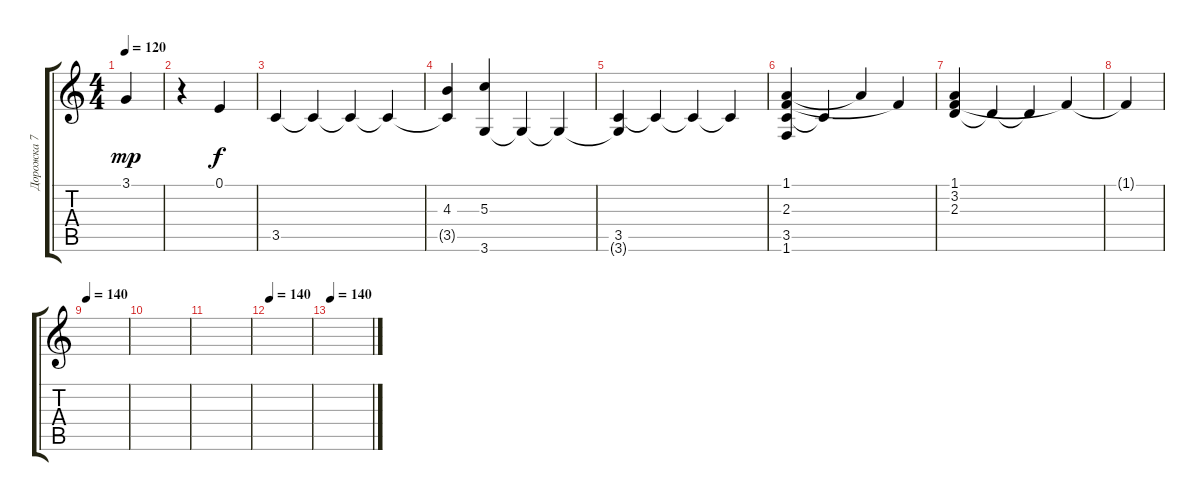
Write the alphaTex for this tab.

\track ("Дорожка 7" "Дорожка 7") {instrument stringensemble2}
\staff {score tabs}
\tuning (E4 B3 G4 D4 A3 E3) {hide}
\ts (4 4)
\tempo 120
\clef g2
\ks c
3.1.4{dy mp instrument stringensemble2} |
r.4 0.1.4{dy f} |
3.5.4 3.5{t}.4 3.5{t}.4 3.5{t}.4 |
(4.3 3.5{t}).4 (5.3 3.6).4 3.6{t}.4 3.6{t}.4 |
(3.5 3.6{t}).4 3.5{t}.4 3.5{t}.4 3.5{t}.4 |
(1.1 2.3 3.5 1.6).4 3.5{t}.4 2.3{t}.4 1.1{t}.4 |
(1.1 3.2 2.3).4 3.2{t}.4 3.2{t}.4 1.1{t}.4 |
1.1{t}.4 |
\tempo 100
\tempo 140
|
|
|
\tempo 140
|
\tempo 100
\tempo 140
